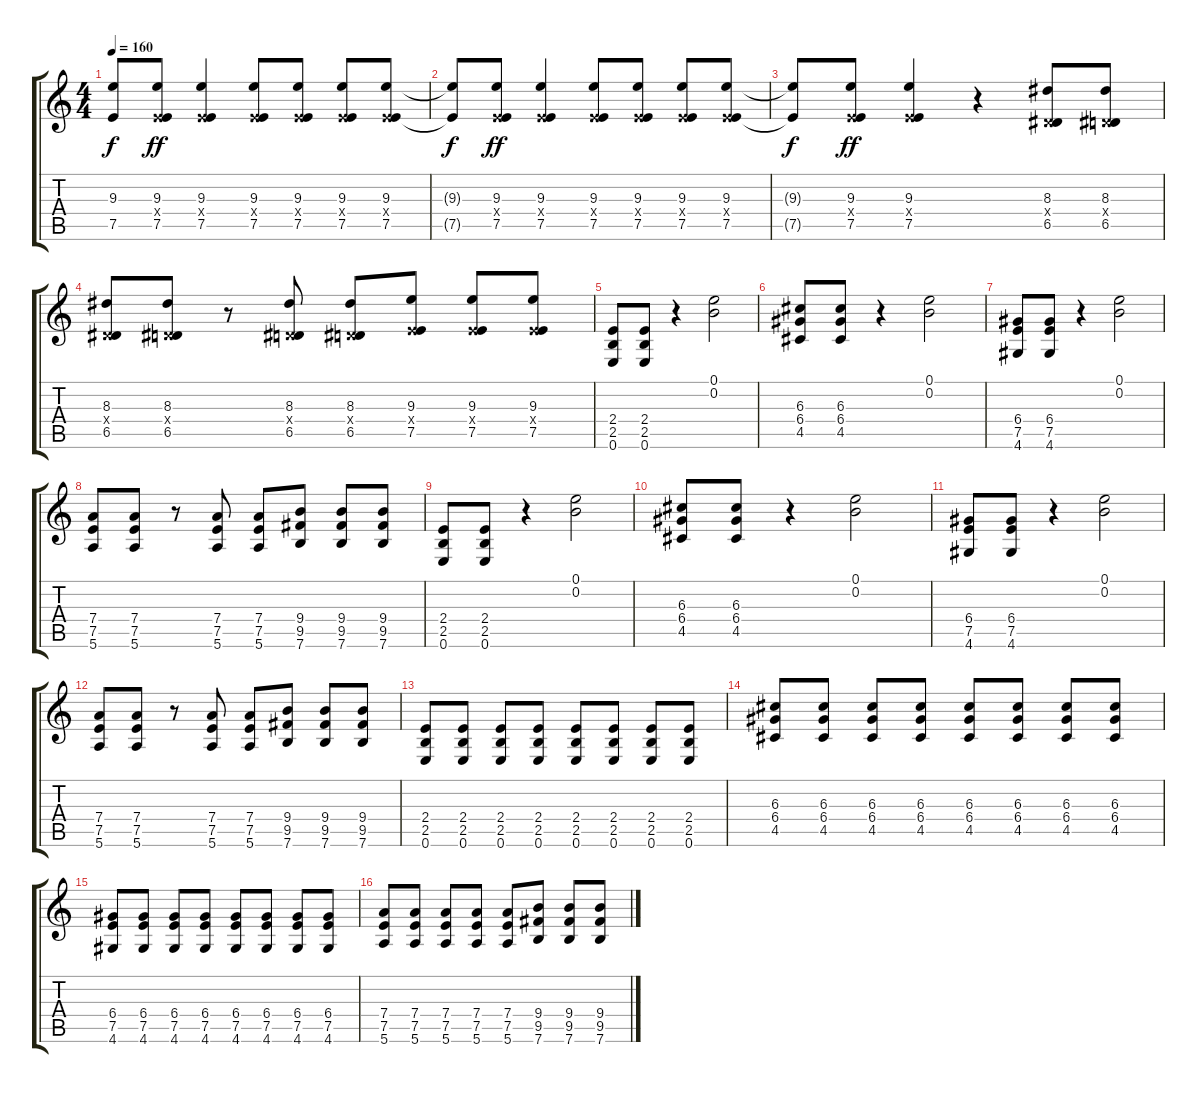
\track "" {instrument distortionguitar}
\staff {score tabs}
\tuning (E4 B3 G3 D3 A2 E2) {hide}
\ts (4 4)
\tempo 160
\clef g2
\ks c
(9.3{t} 7.5{t}).8{dy f} (9.3 2.4{x} 7.5).8{dy ff} (9.3 2.4{x} 7.5).4 (9.3 2.4{x} 7.5).8 (9.3 2.4{x} 7.5).8 (9.3 2.4{x} 7.5).8 (9.3 2.4{x} 7.5).8 |
(9.3{t} 7.5{t}).8{dy f} (9.3 2.4{x} 7.5).8{dy ff} (9.3 2.4{x} 7.5).4 (9.3 2.4{x} 7.5).8 (9.3 2.4{x} 7.5).8 (9.3 2.4{x} 7.5).8 (9.3 2.4{x} 7.5).8 |
(9.3{t} 7.5{t}).8{dy f} (9.3 2.4{x} 7.5).8{dy ff} (9.3 2.4{x} 7.5).4 r.4 (8.3 0.4{x} 6.5).8 (8.3 0.4{x} 6.5).8 |
(8.3 0.4{x} 6.5).8 (8.3 0.4{x} 6.5).8 r.8 (8.3 0.4{x} 6.5).8 (8.3 0.4{x} 6.5).8 (9.3 2.4{x} 7.5).8 (9.3 2.4{x} 7.5).8 (9.3 2.4{x} 7.5).8 |
(2.4 2.5 0.6).8 (2.4 2.5 0.6).8 r.4 (0.1 0.2).2 |
(6.3 6.4 4.5).8 (6.3 6.4 4.5).8 r.4 (0.1 0.2).2 |
(6.4 7.5 4.6).8 (6.4 7.5 4.6).8 r.4 (0.1 0.2).2 |
(7.4 7.5 5.6).8 (7.4 7.5 5.6).8 r.8 (7.4 7.5 5.6).8 (7.4 7.5 5.6).8 (9.4 9.5 7.6).8 (9.4 9.5 7.6).8 (9.4 9.5 7.6).8 |
(2.4 2.5 0.6).8 (2.4 2.5 0.6).8 r.4 (0.1 0.2).2 |
(6.3 6.4 4.5).8 (6.3 6.4 4.5).8 r.4 (0.1 0.2).2 |
(6.4 7.5 4.6).8 (6.4 7.5 4.6).8 r.4 (0.1 0.2).2 |
(7.4 7.5 5.6).8 (7.4 7.5 5.6).8 r.8 (7.4 7.5 5.6).8 (7.4 7.5 5.6).8 (9.4 9.5 7.6).8 (9.4 9.5 7.6).8 (9.4 9.5 7.6).8 |
(2.4 2.5 0.6).8 (2.4 2.5 0.6).8 (2.4 2.5 0.6).8 (2.4 2.5 0.6).8 (2.4 2.5 0.6).8 (2.4 2.5 0.6).8 (2.4 2.5 0.6).8 (2.4 2.5 0.6).8 |
(6.3 6.4 4.5).8 (6.3 6.4 4.5).8 (6.3 6.4 4.5).8 (6.3 6.4 4.5).8 (6.3 6.4 4.5).8 (6.3 6.4 4.5).8 (6.3 6.4 4.5).8 (6.3 6.4 4.5).8 |
(6.4 7.5 4.6).8 (6.4 7.5 4.6).8 (6.4 7.5 4.6).8 (6.4 7.5 4.6).8 (6.4 7.5 4.6).8 (6.4 7.5 4.6).8 (6.4 7.5 4.6).8 (6.4 7.5 4.6).8 |
(7.4 7.5 5.6).8 (7.4 7.5 5.6).8 (7.4 7.5 5.6).8 (7.4 7.5 5.6).8 (7.4 7.5 5.6).8 (9.4 9.5 7.6).8 (9.4 9.5 7.6).8 (9.4 9.5 7.6).8
